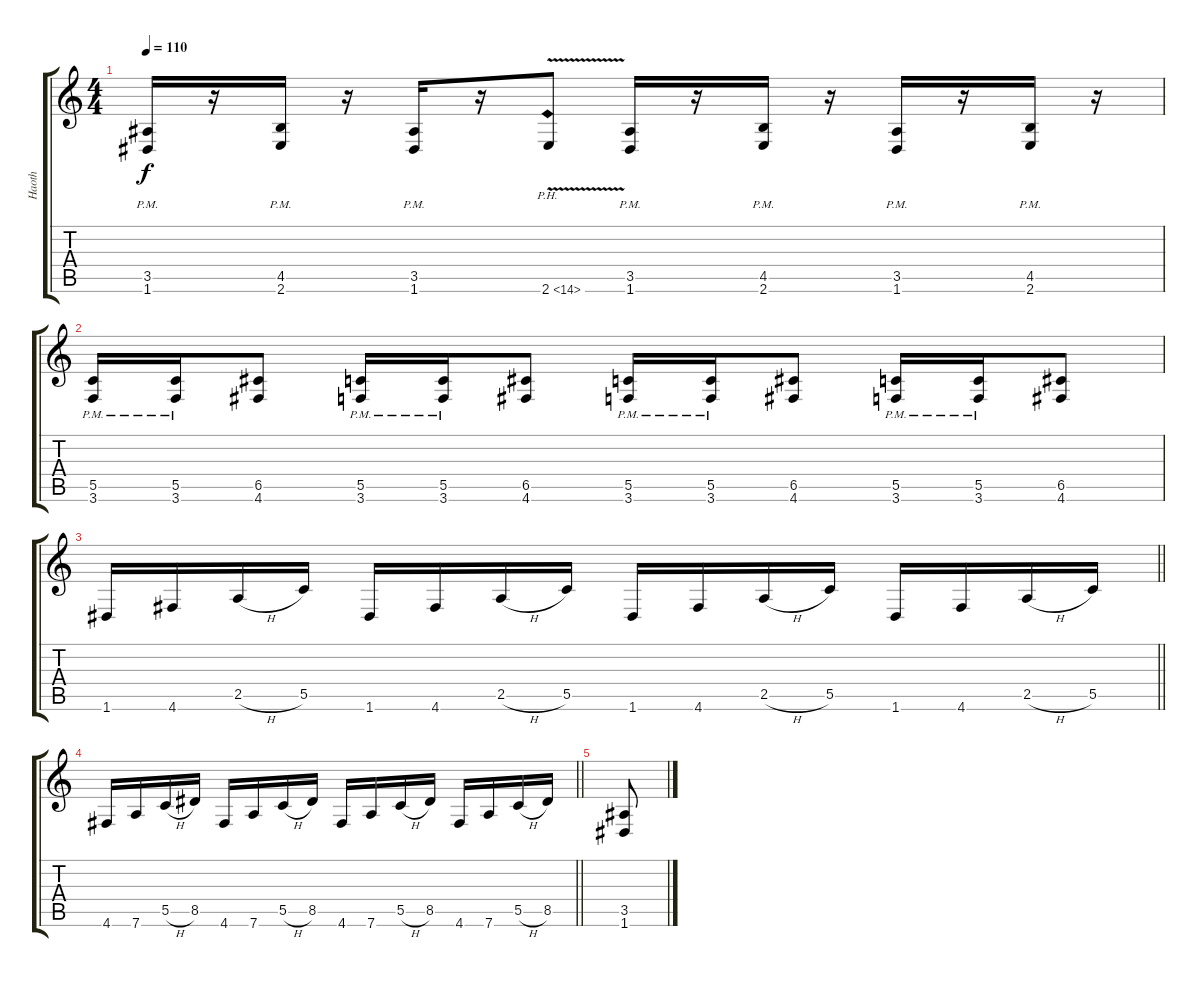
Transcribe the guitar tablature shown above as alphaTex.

\track ("Haoth" "Haoth") {instrument distortionguitar}
\staff {score tabs}
\tuning (D4 A3 F3 C3 G2 D2) {hide}
\ts (4 4)
\tempo 110
\clef g2
\ks c
(3.5{pm} 1.6{pm}).16{dy f} r.16 (4.5{pm} 2.6{pm}).16 r.16 (3.5{pm} 1.6{pm}).16 r.16 2.6{ph 12 v}.8 (3.5{pm} 1.6{pm}).16 r.16 (4.5{pm} 2.6{pm}).16 r.16 (3.5{pm} 1.6{pm}).16 r.16 (4.5{pm} 2.6{pm}).16 r.16 |
(5.5{pm} 3.6{pm}).16 (5.5{pm} 3.6{pm}).16 (6.5 4.6).8 (5.5{pm} 3.6{pm}).16 (5.5{pm} 3.6{pm}).16 (6.5 4.6).8 (5.5{pm} 3.6{pm}).16 (5.5{pm} 3.6{pm}).16 (6.5 4.6).8 (5.5{pm} 3.6{pm}).16 (5.5{pm} 3.6{pm}).16 (6.5 4.6).8 |
\barLineRight lightlight
1.6.16 4.6.16 2.5{h}.16 5.5.16 1.6.16 4.6.16 2.5{h}.16 5.5.16 1.6.16 4.6.16 2.5{h}.16 5.5.16 1.6.16 4.6.16 2.5{h}.16 5.5.16 |
\barLineRight lightlight
4.6.16 7.6.16 5.5{h}.16 8.5.16 4.6.16 7.6.16 5.5{h}.16 8.5.16 4.6.16 7.6.16 5.5{h}.16 8.5.16 4.6.16 7.6.16 5.5{h}.16 8.5.16 |
(3.5 1.6).8
